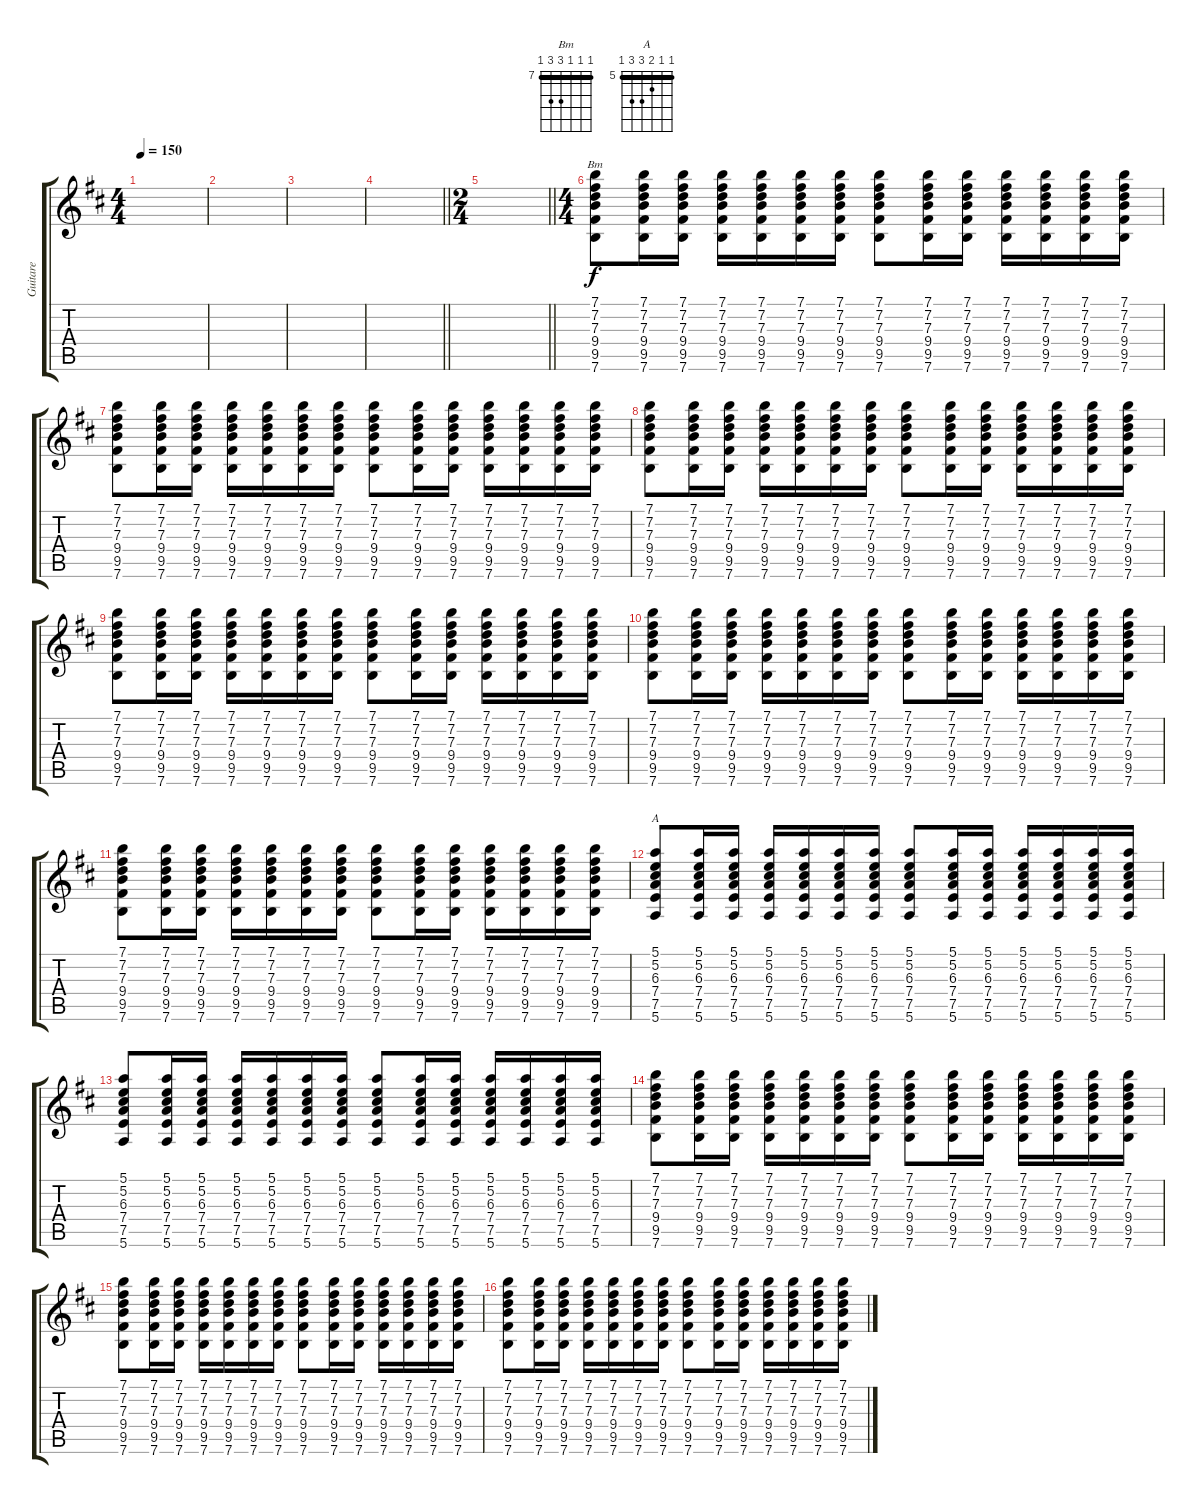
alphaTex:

\track ("Guitare" "Guitare") {instrument acousticguitarsteel}
\staff {score tabs}
\tuning (E4 B3 G3 D3 A2 E2) {hide}
\chord ("Bm" 7 7 7 9 9 7) {firstfret 7 barre 7}
\chord ("A" 5 5 6 7 7 5) {firstfret 5 barre 5}
\ts (4 4)
\tempo 150
\clef g2
\ks d
|
|
|
\barLineRight lightlight
|
\ts (2 4)
\barLineRight lightlight
|
\ts (4 4)
(7.1 7.2 7.3 9.4 9.5 7.6).8{ch "Bm"} (7.1 7.2 7.3 9.4 9.5 7.6).16 (7.1 7.2 7.3 9.4 9.5 7.6).16 (7.1 7.2 7.3 9.4 9.5 7.6).16 (7.1 7.2 7.3 9.4 9.5 7.6).16 (7.1 7.2 7.3 9.4 9.5 7.6).16 (7.1 7.2 7.3 9.4 9.5 7.6).16 (7.1 7.2 7.3 9.4 9.5 7.6).8 (7.1 7.2 7.3 9.4 9.5 7.6).16 (7.1 7.2 7.3 9.4 9.5 7.6).16 (7.1 7.2 7.3 9.4 9.5 7.6).16 (7.1 7.2 7.3 9.4 9.5 7.6).16 (7.1 7.2 7.3 9.4 9.5 7.6).16 (7.1 7.2 7.3 9.4 9.5 7.6).16 |
(7.1 7.2 7.3 9.4 9.5 7.6).8 (7.1 7.2 7.3 9.4 9.5 7.6).16 (7.1 7.2 7.3 9.4 9.5 7.6).16 (7.1 7.2 7.3 9.4 9.5 7.6).16 (7.1 7.2 7.3 9.4 9.5 7.6).16 (7.1 7.2 7.3 9.4 9.5 7.6).16 (7.1 7.2 7.3 9.4 9.5 7.6).16 (7.1 7.2 7.3 9.4 9.5 7.6).8 (7.1 7.2 7.3 9.4 9.5 7.6).16 (7.1 7.2 7.3 9.4 9.5 7.6).16 (7.1 7.2 7.3 9.4 9.5 7.6).16 (7.1 7.2 7.3 9.4 9.5 7.6).16 (7.1 7.2 7.3 9.4 9.5 7.6).16 (7.1 7.2 7.3 9.4 9.5 7.6).16 |
(7.1 7.2 7.3 9.4 9.5 7.6).8 (7.1 7.2 7.3 9.4 9.5 7.6).16 (7.1 7.2 7.3 9.4 9.5 7.6).16 (7.1 7.2 7.3 9.4 9.5 7.6).16 (7.1 7.2 7.3 9.4 9.5 7.6).16 (7.1 7.2 7.3 9.4 9.5 7.6).16 (7.1 7.2 7.3 9.4 9.5 7.6).16 (7.1 7.2 7.3 9.4 9.5 7.6).8 (7.1 7.2 7.3 9.4 9.5 7.6).16 (7.1 7.2 7.3 9.4 9.5 7.6).16 (7.1 7.2 7.3 9.4 9.5 7.6).16 (7.1 7.2 7.3 9.4 9.5 7.6).16 (7.1 7.2 7.3 9.4 9.5 7.6).16 (7.1 7.2 7.3 9.4 9.5 7.6).16 |
(7.1 7.2 7.3 9.4 9.5 7.6).8 (7.1 7.2 7.3 9.4 9.5 7.6).16 (7.1 7.2 7.3 9.4 9.5 7.6).16 (7.1 7.2 7.3 9.4 9.5 7.6).16 (7.1 7.2 7.3 9.4 9.5 7.6).16 (7.1 7.2 7.3 9.4 9.5 7.6).16 (7.1 7.2 7.3 9.4 9.5 7.6).16 (7.1 7.2 7.3 9.4 9.5 7.6).8 (7.1 7.2 7.3 9.4 9.5 7.6).16 (7.1 7.2 7.3 9.4 9.5 7.6).16 (7.1 7.2 7.3 9.4 9.5 7.6).16 (7.1 7.2 7.3 9.4 9.5 7.6).16 (7.1 7.2 7.3 9.4 9.5 7.6).16 (7.1 7.2 7.3 9.4 9.5 7.6).16 |
(7.1 7.2 7.3 9.4 9.5 7.6).8 (7.1 7.2 7.3 9.4 9.5 7.6).16 (7.1 7.2 7.3 9.4 9.5 7.6).16 (7.1 7.2 7.3 9.4 9.5 7.6).16 (7.1 7.2 7.3 9.4 9.5 7.6).16 (7.1 7.2 7.3 9.4 9.5 7.6).16 (7.1 7.2 7.3 9.4 9.5 7.6).16 (7.1 7.2 7.3 9.4 9.5 7.6).8 (7.1 7.2 7.3 9.4 9.5 7.6).16 (7.1 7.2 7.3 9.4 9.5 7.6).16 (7.1 7.2 7.3 9.4 9.5 7.6).16 (7.1 7.2 7.3 9.4 9.5 7.6).16 (7.1 7.2 7.3 9.4 9.5 7.6).16 (7.1 7.2 7.3 9.4 9.5 7.6).16 |
(7.1 7.2 7.3 9.4 9.5 7.6).8 (7.1 7.2 7.3 9.4 9.5 7.6).16 (7.1 7.2 7.3 9.4 9.5 7.6).16 (7.1 7.2 7.3 9.4 9.5 7.6).16 (7.1 7.2 7.3 9.4 9.5 7.6).16 (7.1 7.2 7.3 9.4 9.5 7.6).16 (7.1 7.2 7.3 9.4 9.5 7.6).16 (7.1 7.2 7.3 9.4 9.5 7.6).8 (7.1 7.2 7.3 9.4 9.5 7.6).16 (7.1 7.2 7.3 9.4 9.5 7.6).16 (7.1 7.2 7.3 9.4 9.5 7.6).16 (7.1 7.2 7.3 9.4 9.5 7.6).16 (7.1 7.2 7.3 9.4 9.5 7.6).16 (7.1 7.2 7.3 9.4 9.5 7.6).16 |
(5.1 5.2 6.3 7.4 7.5 5.6).8{ch "A"} (5.1 5.2 6.3 7.4 7.5 5.6).16 (5.1 5.2 6.3 7.4 7.5 5.6).16 (5.1 5.2 6.3 7.4 7.5 5.6).16 (5.1 5.2 6.3 7.4 7.5 5.6).16 (5.1 5.2 6.3 7.4 7.5 5.6).16 (5.1 5.2 6.3 7.4 7.5 5.6).16 (5.1 5.2 6.3 7.4 7.5 5.6).8 (5.1 5.2 6.3 7.4 7.5 5.6).16 (5.1 5.2 6.3 7.4 7.5 5.6).16 (5.1 5.2 6.3 7.4 7.5 5.6).16 (5.1 5.2 6.3 7.4 7.5 5.6).16 (5.1 5.2 6.3 7.4 7.5 5.6).16 (5.1 5.2 6.3 7.4 7.5 5.6).16 |
(5.1 5.2 6.3 7.4 7.5 5.6).8 (5.1 5.2 6.3 7.4 7.5 5.6).16 (5.1 5.2 6.3 7.4 7.5 5.6).16 (5.1 5.2 6.3 7.4 7.5 5.6).16 (5.1 5.2 6.3 7.4 7.5 5.6).16 (5.1 5.2 6.3 7.4 7.5 5.6).16 (5.1 5.2 6.3 7.4 7.5 5.6).16 (5.1 5.2 6.3 7.4 7.5 5.6).8 (5.1 5.2 6.3 7.4 7.5 5.6).16 (5.1 5.2 6.3 7.4 7.5 5.6).16 (5.1 5.2 6.3 7.4 7.5 5.6).16 (5.1 5.2 6.3 7.4 7.5 5.6).16 (5.1 5.2 6.3 7.4 7.5 5.6).16 (5.1 5.2 6.3 7.4 7.5 5.6).16 |
(7.1 7.2 7.3 9.4 9.5 7.6).8 (7.1 7.2 7.3 9.4 9.5 7.6).16 (7.1 7.2 7.3 9.4 9.5 7.6).16 (7.1 7.2 7.3 9.4 9.5 7.6).16 (7.1 7.2 7.3 9.4 9.5 7.6).16 (7.1 7.2 7.3 9.4 9.5 7.6).16 (7.1 7.2 7.3 9.4 9.5 7.6).16 (7.1 7.2 7.3 9.4 9.5 7.6).8 (7.1 7.2 7.3 9.4 9.5 7.6).16 (7.1 7.2 7.3 9.4 9.5 7.6).16 (7.1 7.2 7.3 9.4 9.5 7.6).16 (7.1 7.2 7.3 9.4 9.5 7.6).16 (7.1 7.2 7.3 9.4 9.5 7.6).16 (7.1 7.2 7.3 9.4 9.5 7.6).16 |
(7.1 7.2 7.3 9.4 9.5 7.6).8 (7.1 7.2 7.3 9.4 9.5 7.6).16 (7.1 7.2 7.3 9.4 9.5 7.6).16 (7.1 7.2 7.3 9.4 9.5 7.6).16 (7.1 7.2 7.3 9.4 9.5 7.6).16 (7.1 7.2 7.3 9.4 9.5 7.6).16 (7.1 7.2 7.3 9.4 9.5 7.6).16 (7.1 7.2 7.3 9.4 9.5 7.6).8 (7.1 7.2 7.3 9.4 9.5 7.6).16 (7.1 7.2 7.3 9.4 9.5 7.6).16 (7.1 7.2 7.3 9.4 9.5 7.6).16 (7.1 7.2 7.3 9.4 9.5 7.6).16 (7.1 7.2 7.3 9.4 9.5 7.6).16 (7.1 7.2 7.3 9.4 9.5 7.6).16 |
(7.1 7.2 7.3 9.4 9.5 7.6).8 (7.1 7.2 7.3 9.4 9.5 7.6).16 (7.1 7.2 7.3 9.4 9.5 7.6).16 (7.1 7.2 7.3 9.4 9.5 7.6).16 (7.1 7.2 7.3 9.4 9.5 7.6).16 (7.1 7.2 7.3 9.4 9.5 7.6).16 (7.1 7.2 7.3 9.4 9.5 7.6).16 (7.1 7.2 7.3 9.4 9.5 7.6).8 (7.1 7.2 7.3 9.4 9.5 7.6).16 (7.1 7.2 7.3 9.4 9.5 7.6).16 (7.1 7.2 7.3 9.4 9.5 7.6).16 (7.1 7.2 7.3 9.4 9.5 7.6).16 (7.1 7.2 7.3 9.4 9.5 7.6).16 (7.1 7.2 7.3 9.4 9.5 7.6).16
